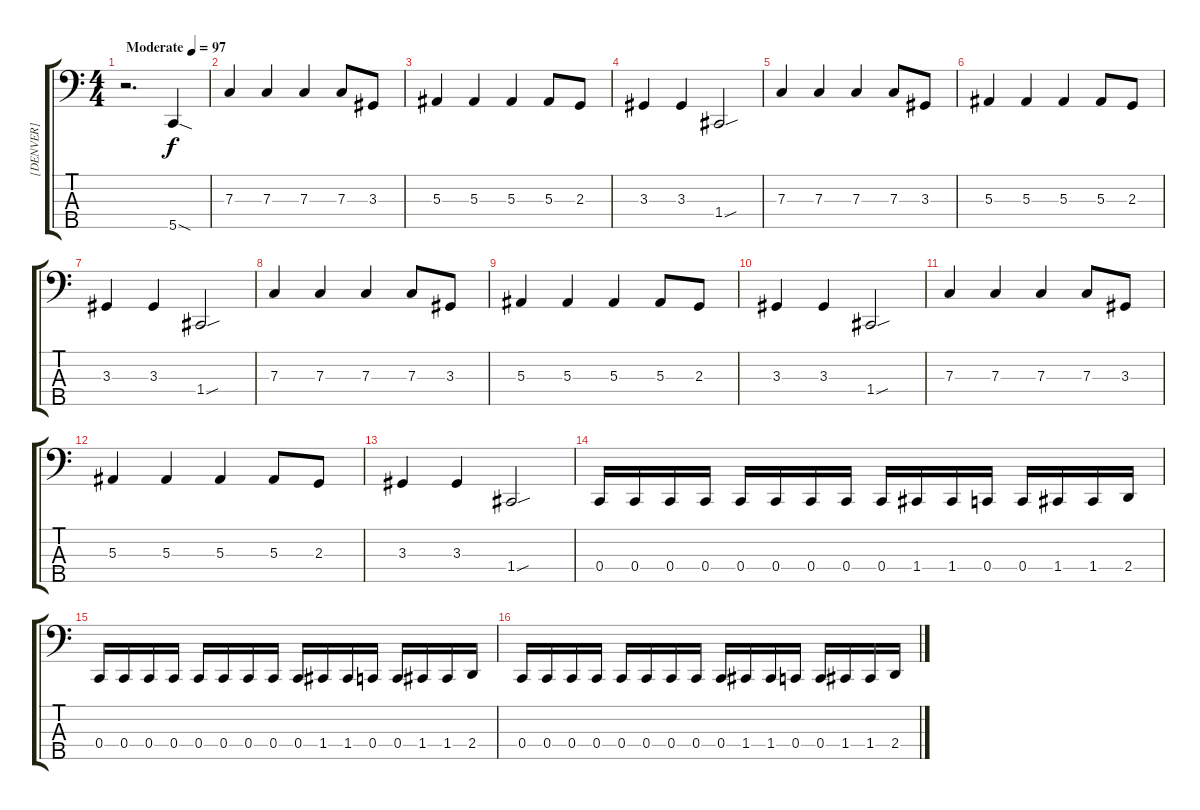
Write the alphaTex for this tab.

\track ("[DENVER]" "[DENVER]") {instrument electricbassfinger}
\staff {score tabs}
\tuning (Eb2 Bb1 F1 C1 G0) {hide}
\ts (4 4)
\tempo (97 "Moderate")
\clef f4
\ks c
r.2{d dy f instrument electricbassfinger} 5.5{sod}.4 |
7.3.4 7.3.4 7.3.4 7.3.8 3.3.8 |
5.3.4 5.3.4 5.3.4 5.3.8 2.3.8 |
3.3.4 3.3.4 1.4{sou}.2 |
7.3.4 7.3.4 7.3.4 7.3.8 3.3.8 |
5.3.4 5.3.4 5.3.4 5.3.8 2.3.8 |
3.3.4 3.3.4 1.4{sou}.2 |
7.3.4 7.3.4 7.3.4 7.3.8 3.3.8 |
5.3.4 5.3.4 5.3.4 5.3.8 2.3.8 |
3.3.4 3.3.4 1.4{sou}.2 |
7.3.4 7.3.4 7.3.4 7.3.8 3.3.8 |
5.3.4 5.3.4 5.3.4 5.3.8 2.3.8 |
3.3.4 3.3.4 1.4{sou}.2 |
0.4.16 0.4.16 0.4.16 0.4.16 0.4.16 0.4.16 0.4.16 0.4.16 0.4.16 1.4.16 1.4.16 0.4.16 0.4.16 1.4.16 1.4.16 2.4.16 |
0.4.16 0.4.16 0.4.16 0.4.16 0.4.16 0.4.16 0.4.16 0.4.16 0.4.16 1.4.16 1.4.16 0.4.16 0.4.16 1.4.16 1.4.16 2.4.16 |
0.4.16 0.4.16 0.4.16 0.4.16 0.4.16 0.4.16 0.4.16 0.4.16 0.4.16 1.4.16 1.4.16 0.4.16 0.4.16 1.4.16 1.4.16 2.4.16
